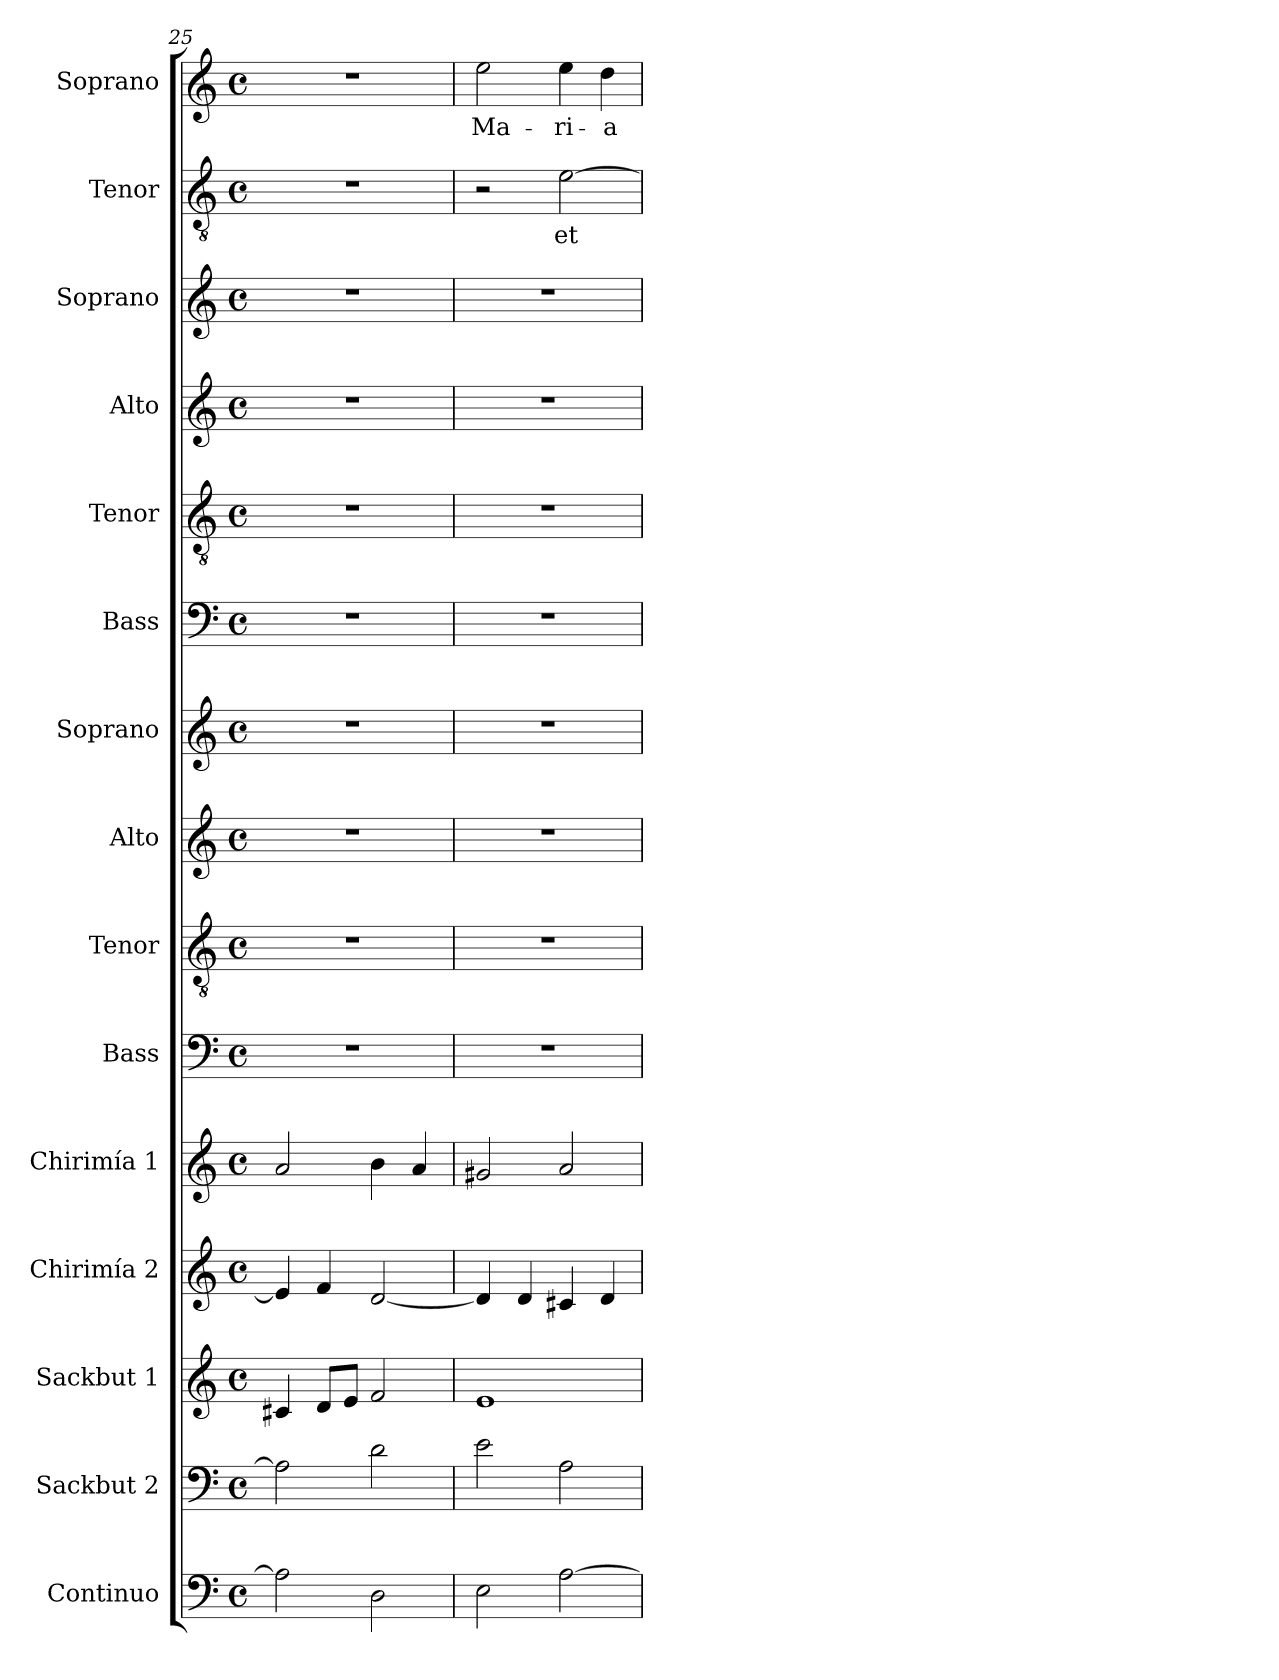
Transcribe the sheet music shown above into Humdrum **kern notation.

**kern	**kern	**kern	**kern	**kern	**kern	**kern	**kern	**kern	**kern	**kern	**kern	**kern	**kern	**text	**kern	**text
*part15	*part14	*part13	*part12	*part11	*part10	*part9	*part8	*part7	*part6	*part5	*part4	*part3	*part2	*part2	*part1	*part1
*staff15	*staff14	*staff13	*staff12	*staff11	*staff10	*staff9	*staff8	*staff7	*staff6	*staff5	*staff4	*staff3	*staff2	*staff2	*staff1	*staff1
*I"Continuo	*I"Sackbut 2	*I"Sackbut 1	*I"Chirimía 2	*I"Chirimía 1	*I"Bass	*I"Tenor	*I"Alto	*I"Soprano	*I"Bass	*I"Tenor	*I"Alto	*I"Soprano	*I"Tenor	*	*I"Soprano	*
*I'Cont.	*I'Scbt. 2	*I'Scbt. 1.	*I'Ch2.	*I'Ch1.	*I'B.	*I'T.	*I'A.	*I'S.	*I'B.	*I'T.	*I'A.	*I'S.	*I'T.	*	*I'S.	*
*clefF4	*clefF4	*clefG2	*clefG2	*clefG2	*clefF4	*clefGv2	*clefG2	*clefG2	*clefF4	*clefGv2	*clefG2	*clefG2	*clefGv2	*	*clefG2	*
*	*	*	*	*	*	*ITrd7c12	*	*	*	*ITrd7c12	*	*	*ITrd7c12	*	*	*
*k[]	*k[]	*k[]	*k[]	*k[]	*k[]	*k[]	*k[]	*k[]	*k[]	*k[]	*k[]	*k[]	*k[]	*	*k[]	*
*C:	*C:	*C:	*C:	*C:	*C:	*C:	*C:	*C:	*C:	*C:	*C:	*C:	*C:	*	*C:	*
*M4/4	*M4/4	*M4/4	*M4/4	*M4/4	*M4/4	*M4/4	*M4/4	*M4/4	*M4/4	*M4/4	*M4/4	*M4/4	*M4/4	*	*M4/4	*
*met(c)	*met(c)	*met(c)	*met(c)	*met(c)	*met(c)	*met(c)	*met(c)	*met(c)	*met(c)	*met(c)	*met(c)	*met(c)	*met(c)	*	*met(c)	*
=25	=25	=25	=25	=25	=25	=25	=25	=25	=25	=25	=25	=25	=25	=25	=25	=25
2Ai\]	2Ai\]	4c#Xi/	4ei/]	2ai/	1r	1r	1r	1r	1r	1r	1r	1r	1r	.	1r	.
.	.	8di/L	4fi/	.	.	.	.	.	.	.	.	.	.	.	.	.
.	.	8ei/J	.	.	.	.	.	.	.	.	.	.	.	.	.	.
2Di\	2di\	2fi/	[<2di/	4bi\	.	.	.	.	.	.	.	.	.	.	.	.
.	.	.	.	4ai/	.	.	.	.	.	.	.	.	.	.	.	.
!!LO:PB:g=z
=26	=26	=26	=26	=26	=26	=26	=26	=26	=26	=26	=26	=26	=26	=26	=26	=26
!	!	!	!	!	!	!	!	!	!	!	!	!	!	!	!	!LO:LY:b:color=#000000
2Ei\	2ei\	1ei	4di/]	2g#Xi/	1r	1r	1r	1r	1r	1r	1r	1r	2r	.	2eei\	Ma-
.	.	.	4di/	.	.	.	.	.	.	.	.	.	.	.	.	.
!	!	!	!	!	!	!	!	!	!	!	!	!	!	!LO:LY:b:color=#000000	!	!
!	!	!	!	!	!	!	!	!	!	!	!	!	!	!	!	!LO:LY:b:color=#000000
[>2Ai\	2Ai\	.	4c#Xi/	2ai/	.	.	.	.	.	.	.	.	[>2Ei\	et	4eei\	-ri-
!	!	!	!	!	!	!	!	!	!	!	!	!	!	!	!	!LO:LY:b:color=#000000
.	.	.	4di/	.	.	.	.	.	.	.	.	.	.	.	4ddi\	-a
=	=	=	=	=	=	=	=	=	=	=	=	=	=	=	=	=
*-	*-	*-	*-	*-	*-	*-	*-	*-	*-	*-	*-	*-	*-	*-	*-	*-
